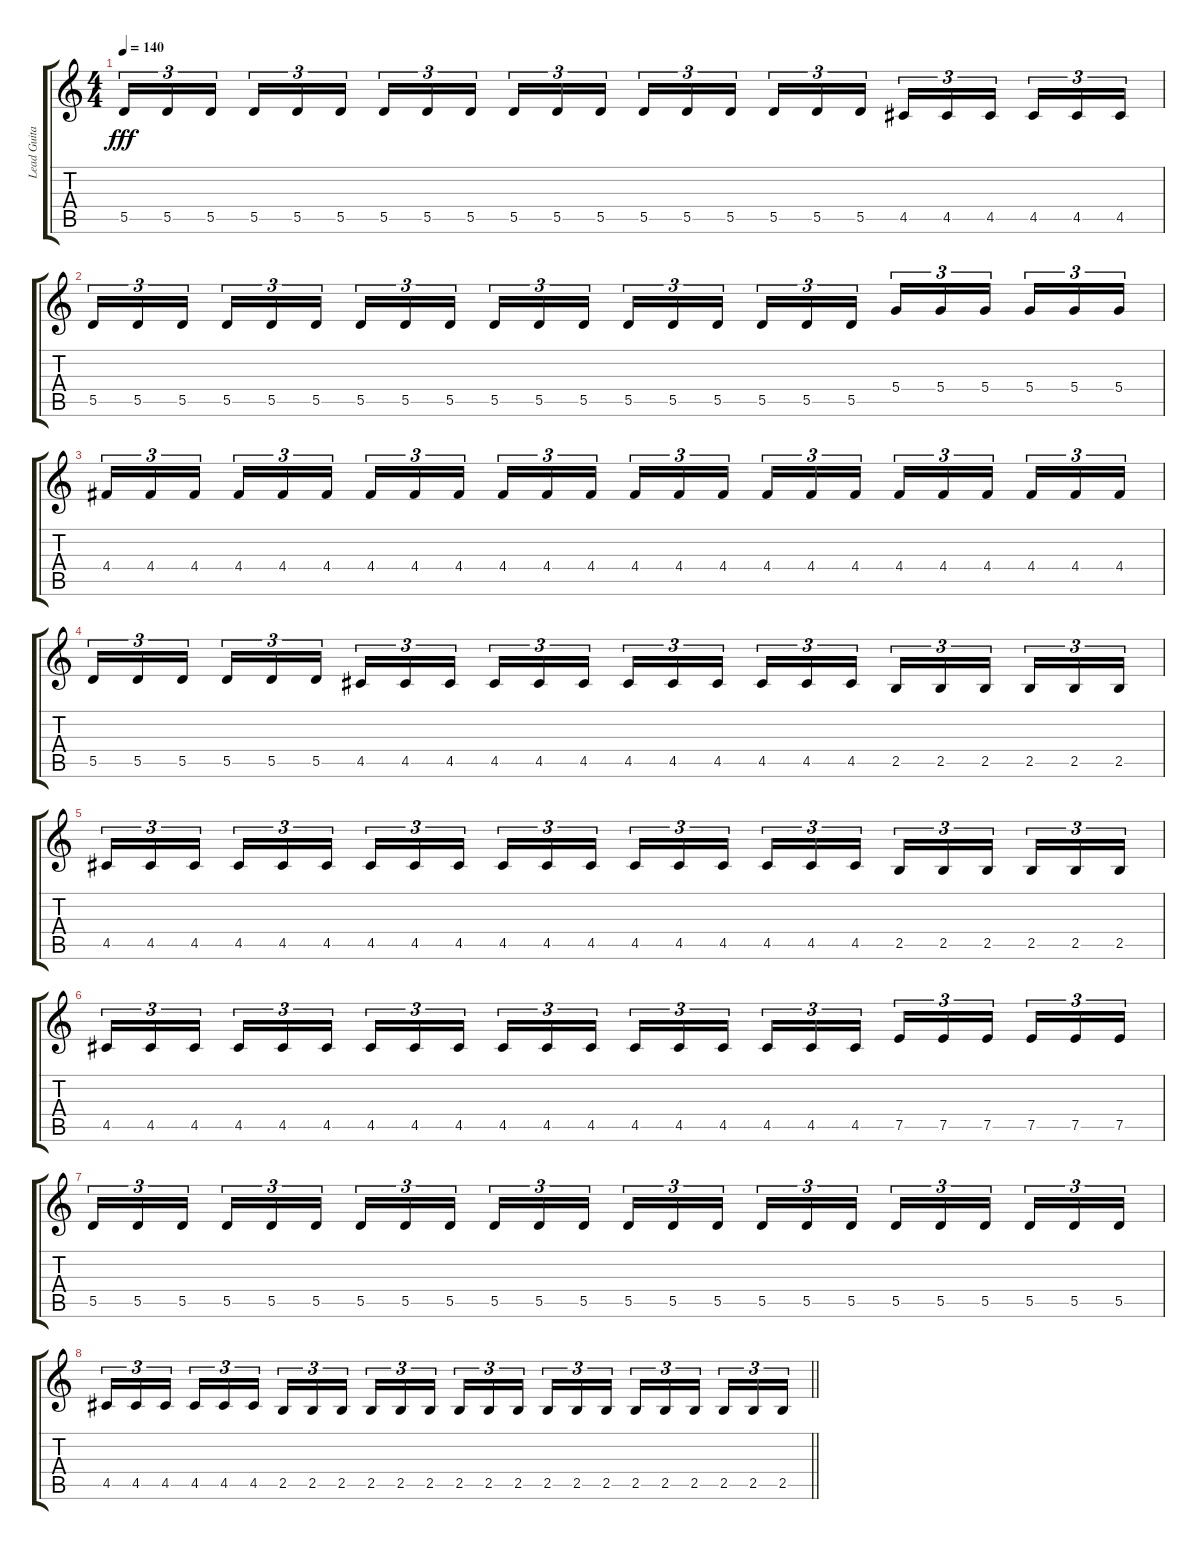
\track ("Lead Guitar" "Lead Guita") {instrument distortionguitar}
\staff {score tabs}
\tuning (E4 B3 G3 D3 A2 E2) {hide}
\ts (4 4)
\tempo 140
\clef g2
\ks c
5.5.16{tu (3 2) dy fff} 5.5.16{tu (3 2)} 5.5.16{tu (3 2) beam splitsecondary} 5.5.16{tu (3 2)} 5.5.16{tu (3 2)} 5.5.16{tu (3 2)} 5.5.16{tu (3 2)} 5.5.16{tu (3 2)} 5.5.16{tu (3 2) beam splitsecondary} 5.5.16{tu (3 2)} 5.5.16{tu (3 2)} 5.5.16{tu (3 2)} 5.5.16{tu (3 2)} 5.5.16{tu (3 2)} 5.5.16{tu (3 2) beam splitsecondary} 5.5.16{tu (3 2)} 5.5.16{tu (3 2)} 5.5.16{tu (3 2)} 4.5.16{tu (3 2)} 4.5.16{tu (3 2)} 4.5.16{tu (3 2) beam splitsecondary} 4.5.16{tu (3 2)} 4.5.16{tu (3 2)} 4.5.16{tu (3 2)} |
5.5.16{tu (3 2)} 5.5.16{tu (3 2)} 5.5.16{tu (3 2) beam splitsecondary} 5.5.16{tu (3 2)} 5.5.16{tu (3 2)} 5.5.16{tu (3 2)} 5.5.16{tu (3 2)} 5.5.16{tu (3 2)} 5.5.16{tu (3 2) beam splitsecondary} 5.5.16{tu (3 2)} 5.5.16{tu (3 2)} 5.5.16{tu (3 2)} 5.5.16{tu (3 2)} 5.5.16{tu (3 2)} 5.5.16{tu (3 2) beam splitsecondary} 5.5.16{tu (3 2)} 5.5.16{tu (3 2)} 5.5.16{tu (3 2)} 5.4.16{tu (3 2)} 5.4.16{tu (3 2)} 5.4.16{tu (3 2) beam splitsecondary} 5.4.16{tu (3 2)} 5.4.16{tu (3 2)} 5.4.16{tu (3 2)} |
4.4.16{tu (3 2)} 4.4.16{tu (3 2)} 4.4.16{tu (3 2) beam splitsecondary} 4.4.16{tu (3 2)} 4.4.16{tu (3 2)} 4.4.16{tu (3 2)} 4.4.16{tu (3 2)} 4.4.16{tu (3 2)} 4.4.16{tu (3 2) beam splitsecondary} 4.4.16{tu (3 2)} 4.4.16{tu (3 2)} 4.4.16{tu (3 2)} 4.4.16{tu (3 2)} 4.4.16{tu (3 2)} 4.4.16{tu (3 2) beam splitsecondary} 4.4.16{tu (3 2)} 4.4.16{tu (3 2)} 4.4.16{tu (3 2)} 4.4.16{tu (3 2)} 4.4.16{tu (3 2)} 4.4.16{tu (3 2) beam splitsecondary} 4.4.16{tu (3 2)} 4.4.16{tu (3 2)} 4.4.16{tu (3 2)} |
5.5.16{tu (3 2)} 5.5.16{tu (3 2)} 5.5.16{tu (3 2) beam splitsecondary} 5.5.16{tu (3 2)} 5.5.16{tu (3 2)} 5.5.16{tu (3 2)} 4.5.16{tu (3 2)} 4.5.16{tu (3 2)} 4.5.16{tu (3 2) beam splitsecondary} 4.5.16{tu (3 2)} 4.5.16{tu (3 2)} 4.5.16{tu (3 2)} 4.5.16{tu (3 2)} 4.5.16{tu (3 2)} 4.5.16{tu (3 2) beam splitsecondary} 4.5.16{tu (3 2)} 4.5.16{tu (3 2)} 4.5.16{tu (3 2)} 2.5.16{tu (3 2)} 2.5.16{tu (3 2)} 2.5.16{tu (3 2) beam splitsecondary} 2.5.16{tu (3 2)} 2.5.16{tu (3 2)} 2.5.16{tu (3 2)} |
4.5.16{tu (3 2)} 4.5.16{tu (3 2)} 4.5.16{tu (3 2) beam splitsecondary} 4.5.16{tu (3 2)} 4.5.16{tu (3 2)} 4.5.16{tu (3 2)} 4.5.16{tu (3 2)} 4.5.16{tu (3 2)} 4.5.16{tu (3 2) beam splitsecondary} 4.5.16{tu (3 2)} 4.5.16{tu (3 2)} 4.5.16{tu (3 2)} 4.5.16{tu (3 2)} 4.5.16{tu (3 2)} 4.5.16{tu (3 2) beam splitsecondary} 4.5.16{tu (3 2)} 4.5.16{tu (3 2)} 4.5.16{tu (3 2)} 2.5.16{tu (3 2)} 2.5.16{tu (3 2)} 2.5.16{tu (3 2) beam splitsecondary} 2.5.16{tu (3 2)} 2.5.16{tu (3 2)} 2.5.16{tu (3 2)} |
4.5.16{tu (3 2)} 4.5.16{tu (3 2)} 4.5.16{tu (3 2) beam splitsecondary} 4.5.16{tu (3 2)} 4.5.16{tu (3 2)} 4.5.16{tu (3 2)} 4.5.16{tu (3 2)} 4.5.16{tu (3 2)} 4.5.16{tu (3 2) beam splitsecondary} 4.5.16{tu (3 2)} 4.5.16{tu (3 2)} 4.5.16{tu (3 2)} 4.5.16{tu (3 2)} 4.5.16{tu (3 2)} 4.5.16{tu (3 2) beam splitsecondary} 4.5.16{tu (3 2)} 4.5.16{tu (3 2)} 4.5.16{tu (3 2)} 7.5.16{tu (3 2)} 7.5.16{tu (3 2)} 7.5.16{tu (3 2) beam splitsecondary} 7.5.16{tu (3 2)} 7.5.16{tu (3 2)} 7.5.16{tu (3 2)} |
5.5.16{tu (3 2)} 5.5.16{tu (3 2)} 5.5.16{tu (3 2) beam splitsecondary} 5.5.16{tu (3 2)} 5.5.16{tu (3 2)} 5.5.16{tu (3 2)} 5.5.16{tu (3 2)} 5.5.16{tu (3 2)} 5.5.16{tu (3 2) beam splitsecondary} 5.5.16{tu (3 2)} 5.5.16{tu (3 2)} 5.5.16{tu (3 2)} 5.5.16{tu (3 2)} 5.5.16{tu (3 2)} 5.5.16{tu (3 2) beam splitsecondary} 5.5.16{tu (3 2)} 5.5.16{tu (3 2)} 5.5.16{tu (3 2)} 5.5.16{tu (3 2)} 5.5.16{tu (3 2)} 5.5.16{tu (3 2) beam splitsecondary} 5.5.16{tu (3 2)} 5.5.16{tu (3 2)} 5.5.16{tu (3 2)} |
\barLineRight lightlight
4.5.16{tu (3 2)} 4.5.16{tu (3 2)} 4.5.16{tu (3 2) beam splitsecondary} 4.5.16{tu (3 2)} 4.5.16{tu (3 2)} 4.5.16{tu (3 2)} 2.5.16{tu (3 2)} 2.5.16{tu (3 2)} 2.5.16{tu (3 2) beam splitsecondary} 2.5.16{tu (3 2)} 2.5.16{tu (3 2)} 2.5.16{tu (3 2)} 2.5.16{tu (3 2)} 2.5.16{tu (3 2)} 2.5.16{tu (3 2) beam splitsecondary} 2.5.16{tu (3 2)} 2.5.16{tu (3 2)} 2.5.16{tu (3 2)} 2.5.16{tu (3 2)} 2.5.16{tu (3 2)} 2.5.16{tu (3 2) beam splitsecondary} 2.5.16{tu (3 2)} 2.5.16{tu (3 2)} 2.5.16{tu (3 2)}
